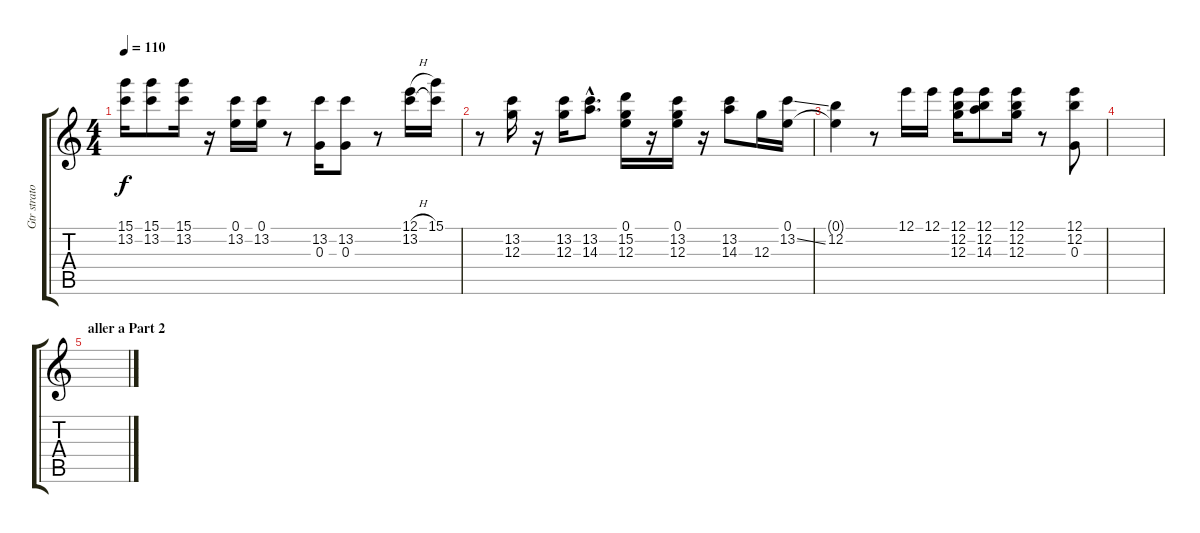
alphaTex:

\track ("Gtr strato overdrive" "Gtr strato") {instrument overdrivenguitar}
\staff {score tabs}
\tuning (E4 B3 G3 D3 A2 E2) {hide}
\ts (4 4)
\tempo 110
\clef g2
\ks c
(15.1 13.2).16{dy f} (15.1 13.2).8 (15.1 13.2).16 r.16 (0.1 13.2).16 (0.1 13.2).16 r.8 (13.2 0.3).16 (13.2 0.3).8 r.8 (12.1{h} 13.2).16 (15.1 13.2{t}).16 |
r.8{volume 0} (13.2 12.3).16 r.16 (13.2 12.3).16 (13.2{hac} 14.3{hac}).8{d} (0.1 15.2 12.3).16 r.16 (0.1 13.2 12.3).16 r.16 (13.2 14.3).8 12.3.16 (0.1 13.2{ss}).16 |
(0.1{t} 12.2).4 r.8 12.1.16 12.1.16 (12.1 12.2 12.3).16 (12.1 12.2 14.3).8 (12.1 12.2 12.3).16 r.8 (12.1 12.2 0.3).8 |
|
\section ("" "aller a Part 2")
